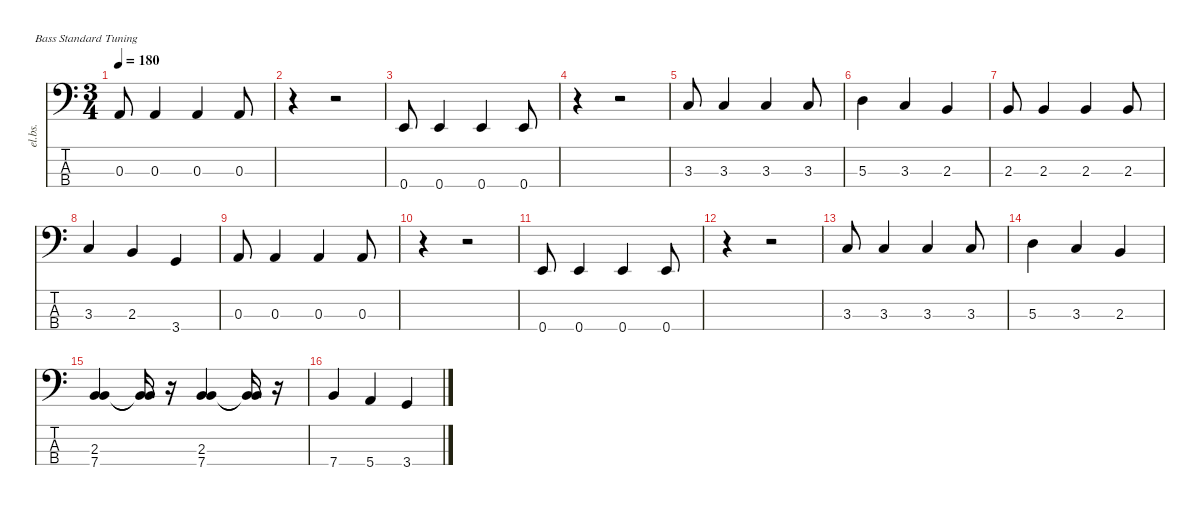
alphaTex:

\defaultSystemsLayout 4
\hideDynamics
\bracketExtendMode nobrackets
\track ("kaame" "el.bs.") {instrument electricbassfinger}
\staff {score tabs}
\tuning (G2 D2 A1 E1)
\ts (3 4)
\tempo 180
\clef f4
\ks c
0.3.8{dy f beam Up} 0.3.4{beam Up} 0.3.4{beam Up} 0.3.8{beam Up} |
r.4{beam Down} r.2{beam Down} |
0.4.8{beam Up} 0.4.4{beam Up} 0.4.4{beam Up} 0.4.8{beam Up} |
r.4{beam Down} r.2{beam Down} |
3.3.8{beam Up} 3.3.4{beam Up} 3.3.4{beam Up} 3.3.8{beam Up} |
5.3.4{beam Down} 3.3.4{beam Up} 2.3.4{beam Up} |
2.3.8{beam Up} 2.3.4{beam Up} 2.3.4{beam Up} 2.3.8{beam Up} |
3.3.4{beam Up} 2.3.4{beam Up} 3.4.4{beam Up} |
0.3.8{beam Up} 0.3.4{beam Up} 0.3.4{beam Up} 0.3.8{beam Up} |
r.4{beam Down} r.2{beam Down} |
0.4.8{beam Up} 0.4.4{beam Up} 0.4.4{beam Up} 0.4.8{beam Up} |
r.4{beam Down} r.2{beam Down} |
3.3.8{beam Up} 3.3.4{beam Up} 3.3.4{beam Up} 3.3.8{beam Up} |
5.3.4{beam Down} 3.3.4{beam Up} 2.3.4{beam Up} |
(2.3 7.4).4{beam Up} (2.3{t} 7.4{t}).16{beam Up} r.16{beam Down} (2.3 7.4).4{beam Up} (2.3{t} 7.4{t}).16{beam Up} r.16{beam Down} |
7.4.4{beam Up} 5.4.4{beam Up} 3.4.4{beam Up}
